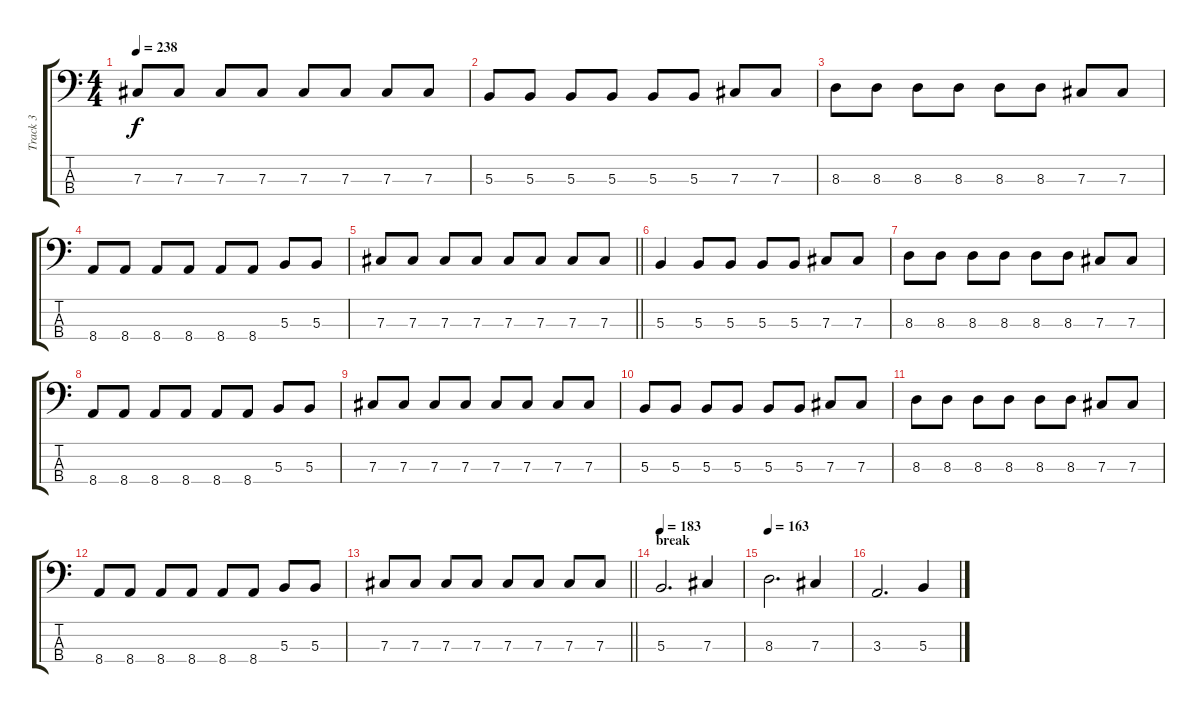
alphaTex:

\track ("Track 3" "Track 3") {instrument electricbasspick}
\staff {score tabs}
\tuning (E2 B1 Gb1 Db1) {hide}
\ts (4 4)
\tempo 238
\clef f4
\ks c
7.3.8{dy f} 7.3.8 7.3.8 7.3.8 7.3.8 7.3.8 7.3.8 7.3.8 |
5.3.8 5.3.8 5.3.8 5.3.8 5.3.8 5.3.8 7.3.8 7.3.8 |
8.3.8 8.3.8 8.3.8 8.3.8 8.3.8 8.3.8 7.3.8 7.3.8 |
8.4.8 8.4.8 8.4.8 8.4.8 8.4.8 8.4.8 5.3.8 5.3.8 |
\barLineRight lightlight
7.3.8 7.3.8 7.3.8 7.3.8 7.3.8 7.3.8 7.3.8 7.3.8 |
5.3.4 5.3.8 5.3.8 5.3.8 5.3.8 7.3.8 7.3.8 |
8.3.8 8.3.8 8.3.8 8.3.8 8.3.8 8.3.8 7.3.8 7.3.8 |
8.4.8 8.4.8 8.4.8 8.4.8 8.4.8 8.4.8 5.3.8 5.3.8 |
7.3.8 7.3.8 7.3.8 7.3.8 7.3.8 7.3.8 7.3.8 7.3.8 |
5.3.8 5.3.8 5.3.8 5.3.8 5.3.8 5.3.8 7.3.8 7.3.8 |
8.3.8 8.3.8 8.3.8 8.3.8 8.3.8 8.3.8 7.3.8 7.3.8 |
8.4.8 8.4.8 8.4.8 8.4.8 8.4.8 8.4.8 5.3.8 5.3.8 |
\barLineRight lightlight
7.3.8 7.3.8 7.3.8 7.3.8 7.3.8 7.3.8 7.3.8 7.3.8 |
\section ("" "break")
\tempo 183
5.3.2{d} 7.3.4 |
\tempo 163
8.3.2{d} 7.3.4 |
3.3.2{d} 5.3.4
